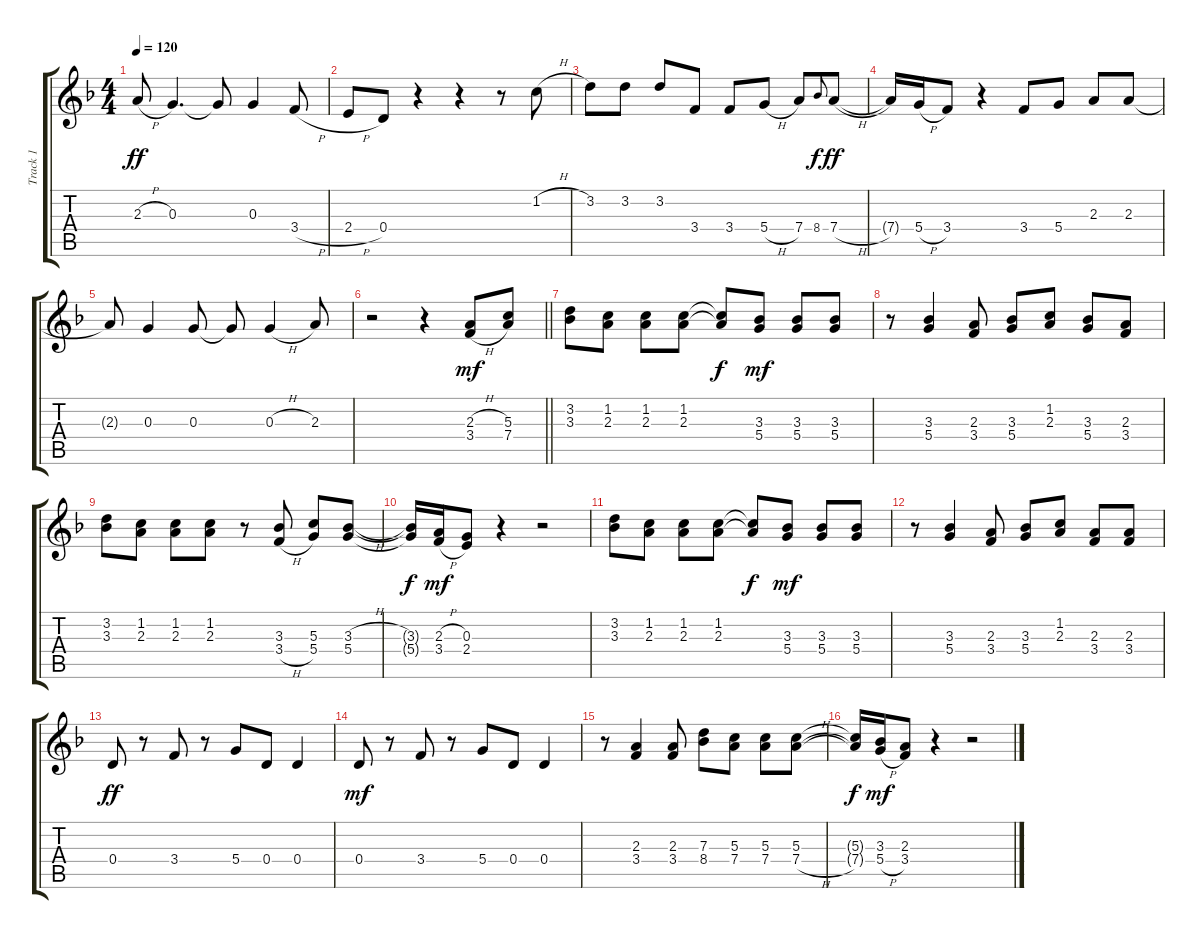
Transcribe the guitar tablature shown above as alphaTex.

\track ("Track 1" "Track 1") {instrument electricguitarjazz}
\staff {score tabs}
\tuning (E4 B3 G3 D3 A2 E2) {hide}
\ts (4 4)
\tempo 120
\clef g2
\ks f
2.3{h}.8{dy ff} 0.3.4{d} 0.3{t}.8 0.3.4 3.4{h}.8 |
2.4{h}.8 0.4.8 r.4 r.4 r.8 1.2{h}.8 |
3.2.8 3.2.8 3.2.8 3.4.8 3.4.8 5.4{h}.8 7.4.8 8.4.8{gr onbeat dy f} 7.4{h}.8{dy ff} |
7.4{t}.16 5.4{h}.16 3.4.8 r.4 3.4.8 5.4.8 2.3.8 2.3.8 |
2.3{t}.8 0.3.4 0.3.8 0.3{t}.8 0.3{h}.4 2.3.8 |
\barLineRight lightlight
r.2 r.4 (2.3{h} 3.4{h}).8{dy mf} (5.3 7.4).8 |
(3.2 3.3).8 (1.2 2.3).8 (1.2 2.3).8 (1.2 2.3).8 (1.2{t} 2.3{t}).8{dy f} (3.3 5.4).8{dy mf} (3.3 5.4).8 (3.3 5.4).8 |
r.8 (3.3 5.4).4 (2.3 3.4).8 (3.3 5.4).8 (1.2 2.3).8 (3.3 5.4).8 (2.3 3.4).8 |
(3.2 3.3).8 (1.2 2.3).8 (1.2 2.3).8 (1.2 2.3).8 r.8 (3.3 3.4{h}).8 (5.3 5.4).8 (3.3{h} 5.4).8 |
(3.3{t} 5.4{t}).16{dy f} (2.3{h} 3.4{h}).16{dy mf} (0.3 2.4).8 r.4 r.2 |
(3.2 3.3).8 (1.2 2.3).8 (1.2 2.3).8 (1.2 2.3).8 (1.2{t} 2.3{t}).8{dy f} (3.3 5.4).8{dy mf} (3.3 5.4).8 (3.3 5.4).8 |
r.8 (3.3 5.4).4 (2.3 3.4).8 (3.3 5.4).8 (1.2 2.3).8 (2.3 3.4).8 (2.3 3.4).8 |
0.4.8{dy ff} r.8 3.4.8 r.8 5.4.8 0.4.8 0.4.4 |
0.4.8{dy mf} r.8 3.4.8 r.8 5.4.8 0.4.8 0.4.4 |
r.8 (2.3 3.4).4 (2.3 3.4).8 (7.3 8.4).8 (5.3 7.4).8 (5.3 7.4).8 (5.3 7.4{h}).8 |
(5.3{t} 7.4{t}).16{dy f} (3.3 5.4{h}).16{dy mf} (2.3 3.4).8 r.4 r.2
